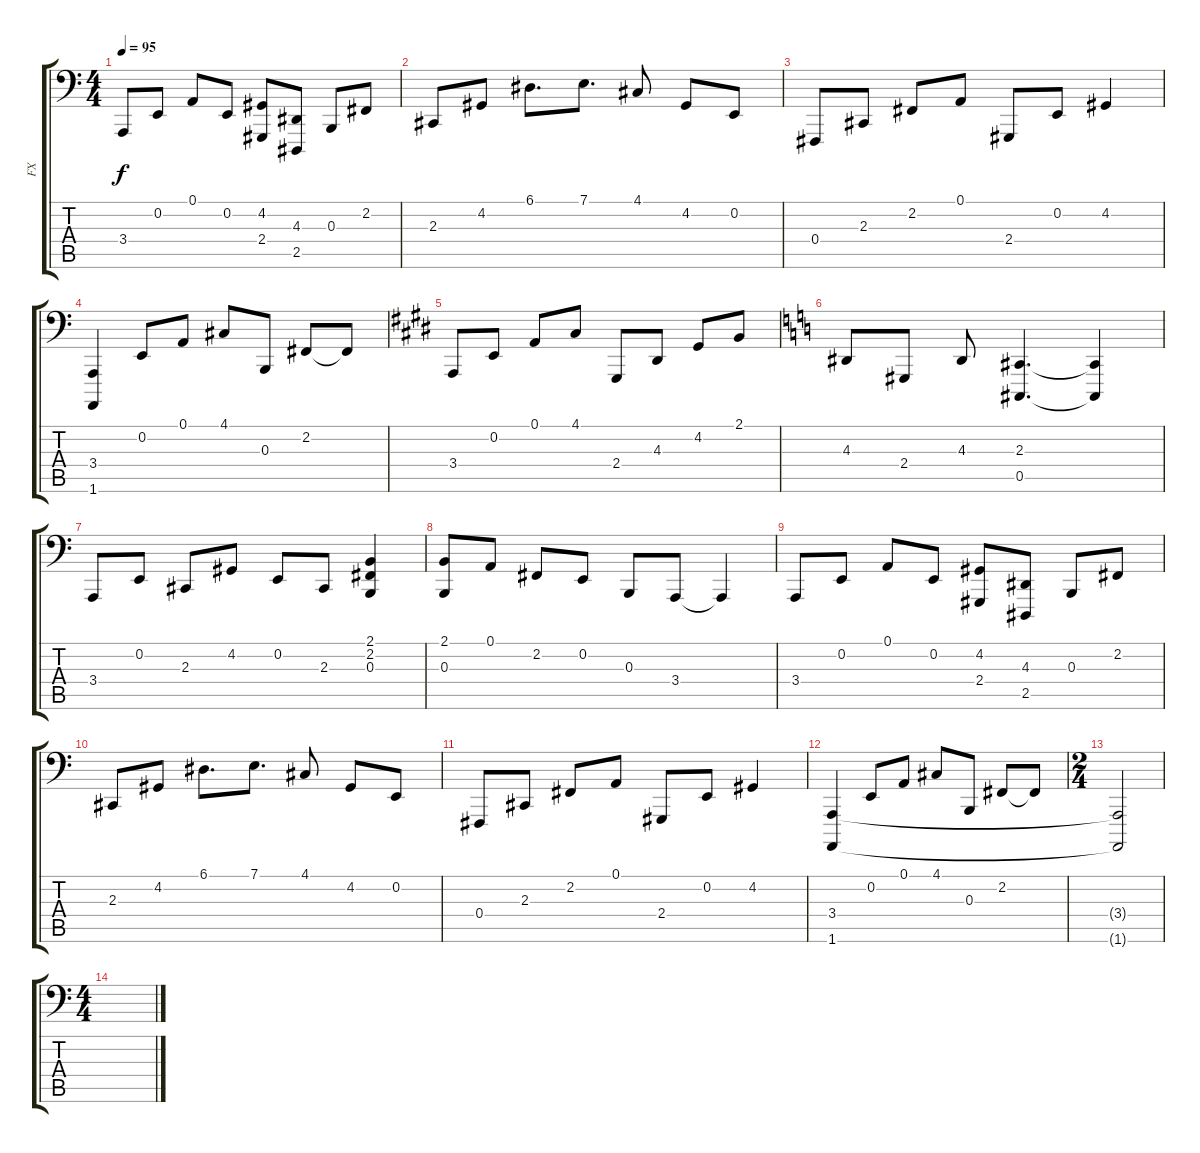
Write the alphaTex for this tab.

\track ("FX" "FX") {instrument brightacousticpiano}
\staff {score tabs}
\tuning (A2 E2 B1 Gb1 Db1 Ab0) {hide}
\ts (4 4)
\tempo 95
\clef f4
\ks c
3.4.8{dy f} 0.2.8 0.1.8 0.2.8 (4.2 2.4).8 (4.3 2.5).8 0.3.8 2.2.8 |
2.3.8 4.2.8 6.1.8{d} 7.1.8{d} 4.1.8 4.2.8 0.2.8 |
0.4.8 2.3.8 2.2.8 0.1.8 2.4.8 0.2.8 4.2.4 |
(3.4 1.6).4 0.2.8 0.1.8 4.1.8 0.3.8 2.2.8 2.2{t}.8 |
\ks e
3.4.8 0.2.8 0.1.8 4.1.8 2.4.8 4.3.8 4.2.8 2.1.8 |
\ks c
4.3.8 2.4.8 4.3.8 (2.3 0.5).4{d} (2.3{t} 0.5{t}).4 |
3.4.8 0.2.8 2.3.8 4.2.8 0.2.8 2.3.8 (2.1 2.2 0.3).4 |
(2.1 0.3).8 0.1.8 2.2.8 0.2.8 0.3.8 3.4.8 3.4{t}.4 |
3.4.8 0.2.8 0.1.8 0.2.8 (4.2 2.4).8 (4.3 2.5).8 0.3.8 2.2.8 |
2.3.8 4.2.8 6.1.8{d} 7.1.8{d} 4.1.8 4.2.8 0.2.8 |
0.4.8 2.3.8 2.2.8 0.1.8 2.4.8 0.2.8 4.2.4 |
(3.4 1.6).4 0.2.8 0.1.8 4.1.8 0.3.8 2.2.8 2.2{t}.8 |
\ts (2 4)
(3.4{t} 1.6{t}).2 |
\ts (4 4)
